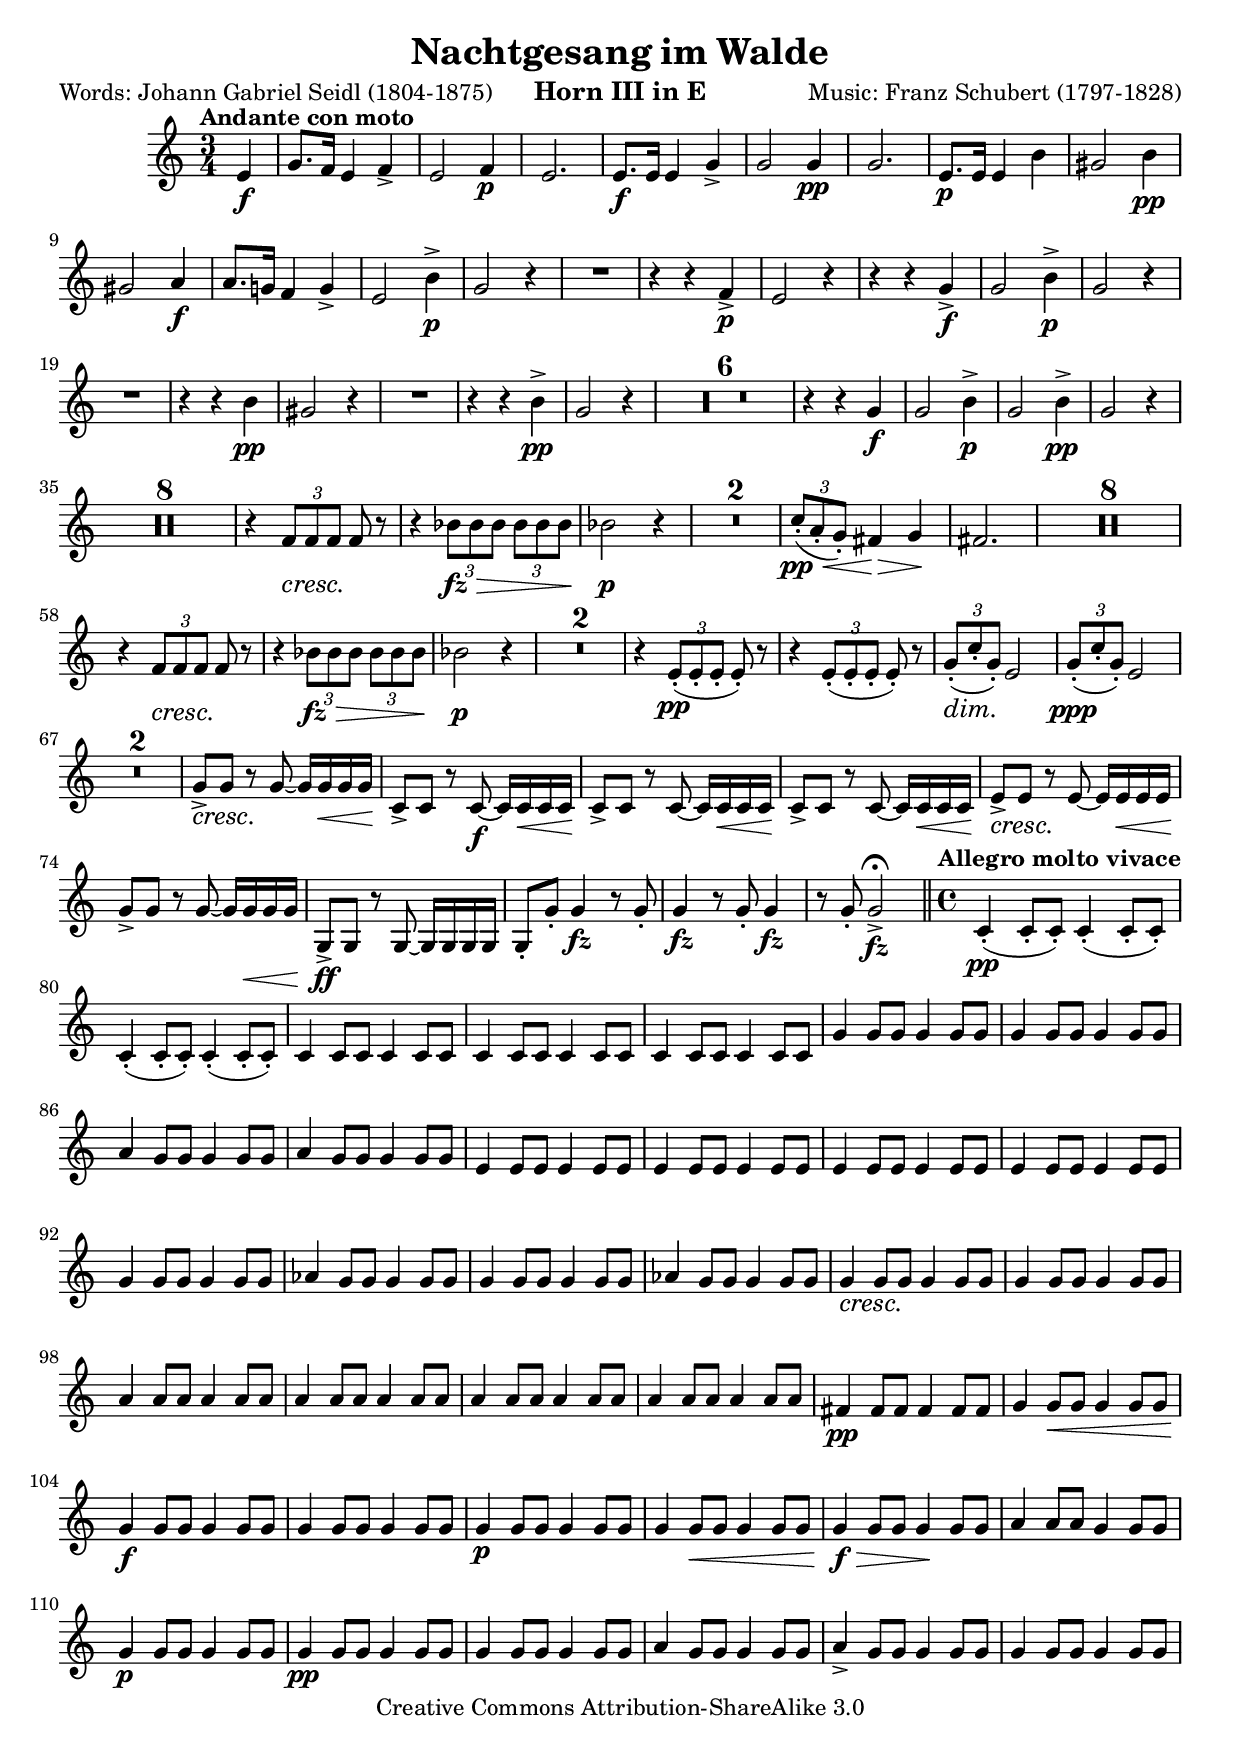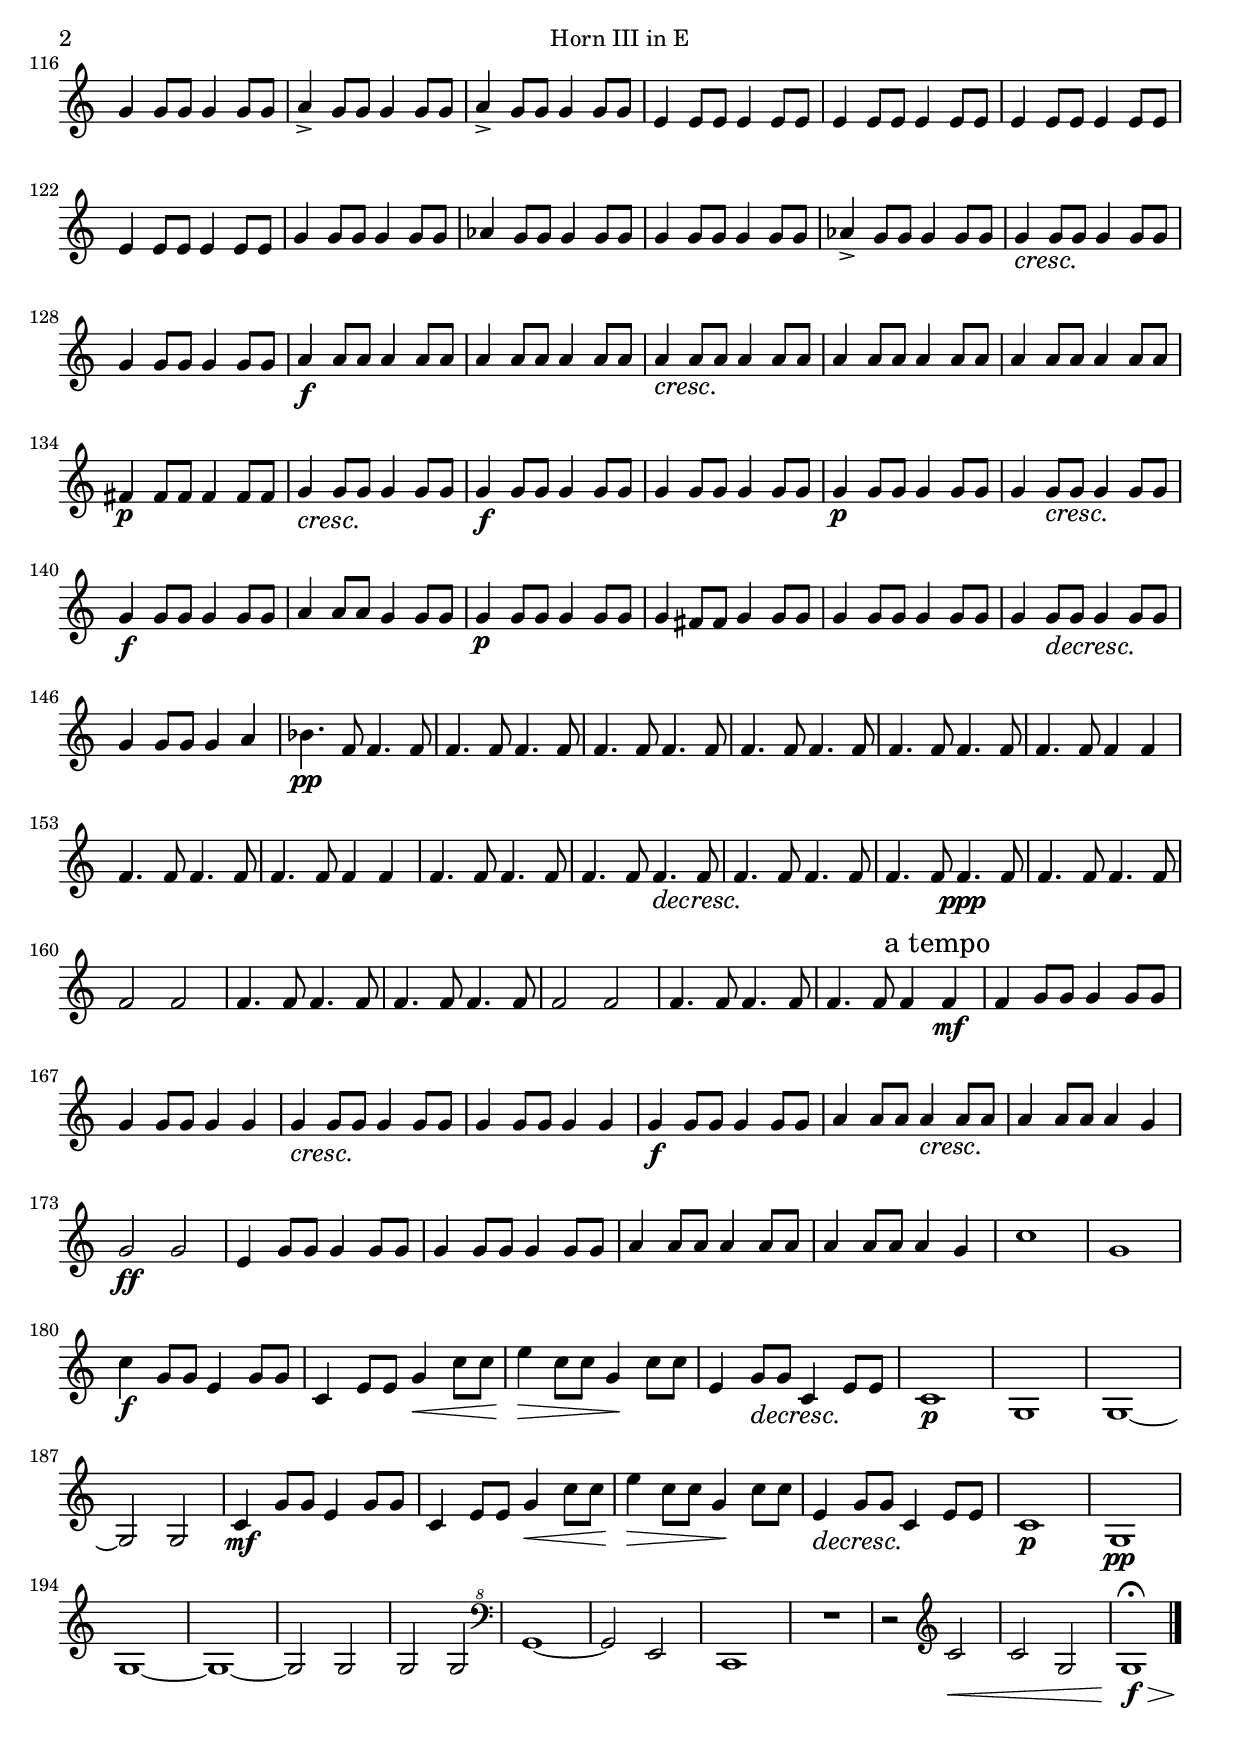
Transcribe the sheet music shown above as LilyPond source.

\version "2.13.43"

\include "defs.ily"
\version "2.13.42"

hornThree = \relative c'
{
  \transposition e
  e4\f |
  g8. f16 e4 f-> |
  e2 f4\p |
  e2. |
  e8.\f e16 e4 g-> |
  g2 g4\pp |
  g2. |
  e8.\p e16 e4 b' |
  gis2 b4\pp |
  gis2 a4\f |
  a8. g16 f4 g-> |
  e2 b'4->\p |
  g2 r4 |
  R2. |
  r4 r f->\p |
  e2 r4 |
  r r g4->\f |
  g2 b4->\p |
  g2 r4 |
  R2. |
  r4 r b\pp |
  gis2 r4 |
  R2. |
  r4 r b->\pp |
  g2 r4 |
  R2.*6 |
  r4 r g\f |
  g2 b4->\p |
  g2 b4->\pp |
  g2 r4 |
  R2.*8 |
  r4 \times 2/3 {f8\justCresc f f} f8 r |
  r4 \times 2/3 {bes8\fz\> bes bes} \times 2/3 {bes bes bes} |
  bes2\p r4 |
  R2.*2 |
  \times 2/3 {c8-.(\pp\< a-. g-.)} fis4\> g\! |
  fis2. |
  R2.*8 |
  r4 \times 2/3 {f8\justCresc f f} f8 r |
  r4 \times 2/3 {bes8\fz\> bes bes} \times 2/3 {bes bes bes} |
  bes2\p r4 |
  R2.*2 |
  r4 \times 2/3 {e,8-.(\pp e-. e-.} e8-.) r |
  r4 \times 2/3 {e8-.( e-. e-.} e8-.) r |
  \times 2/3 {g8-.(\justDim c-. g-.)} e2 |
  \times 2/3 {g8-.(\ppp c-. g-.)} e2 |
  R2.*2 |
  g8->\justCresc g r g~ g16 g\< g g |
  c,8->\! c r c~\f c16 c\< c c |
  \repeat unfold 2 {c8->\! c r c~ c16 c\< c c |}
  e8->\justCresc e r e~ e16 e\< e e |
  g8->\! g r g~ g16 g\< g g |
  g,8->\ff g r g~ g16 g g g |
  g8-. g'-. g4\fz r8 g-. |
  g4\fz r8 g-. g4\fz |
  r8 g-. g2->\fz\fermata |

  %4/4
  s1*0\pp \repeat unfold 4 {c,4-.( c8-. c-.)} |
  \repeat unfold 6 {c4 c8 c} |
  \repeat unfold 4 {g'4 g8 g} |
  \repeat unfold 2 {a4 g8 g g4 g8 g} |
  \repeat unfold 8 {e4 e8 e} |
  \repeat unfold 2
  {
    g4 g8 g g4 g8 g |
    aes4 g8 g g4 g8 g |
  }
  s1*0\justCresc \repeat unfold 4 {g4 g8 g} |
  \repeat unfold 8 {a4 a8 a} |
  s1*0\pp \repeat unfold 2 {fis4 fis8 fis} |
  g4 g8\< g g4 g8 g |
  s1*0\f \repeat unfold 4 {g4 g8 g} |
  s1*0\p \repeat unfold 2 {g4 g8 g} |
  g4 g8\< g g4 g8 g |
  g4\f\> g8 g g4\! g8 g |
  a4 a8 a g4 g8 g |
  s1*0\p \repeat unfold 2 {g4 g8 g} |
  s1*0\pp \repeat unfold 4 {g4 g8 g} |
  a4 g8 g g4 g8 g |
  a4-> g8 g g4 g8 g |
  \repeat unfold 4 {g4 g8 g} |
  \repeat unfold 2 {a4-> g8 g g4 g8 g} |
  \repeat unfold 8 {e4 e8 e} |
  \repeat unfold 2 {g4 g8 g} |
  aes4 g8 g g4 g8 g |
  \repeat unfold 2 {g4 g8 g} |
  aes4-> g8 g g4 g8 g |
  s1*0\justCresc \repeat unfold 4 {g4 g8 g} |
  s1*0\f \repeat unfold 4 {a4 a8 a} |
  s1*0\justCresc \repeat unfold 6 {a4 a8 a} |
  s1*0\p \repeat unfold 2 {fis4 fis8 fis} |
  s1*0\justCresc \repeat unfold 2 {g4 g8 g} |
  s1*0\f \repeat unfold 4 {g4 g8 g} |
  s1*0\p \repeat unfold 2 {g4 g8 g} |
  g4 g8\justCresc g g4 g8 g |
  s1*0\f \repeat unfold 2 {g4 g8 g} |
  a4 a8 a g4 g8 g |
  s1*0\p \repeat unfold 2 {g4 g8 g} |
  g4 fis8 fis g4 g8 g |
  \repeat unfold 2 {g4 g8 g} |
  g4 g8\justDecresc g g4 g8 g |
  g4 g8 g g4 a |

  %un poco ritard
  bes4.\pp f8 f4. f8 |
  \repeat unfold 9 {f4. f8} f4 f |
  \repeat unfold 3 {f4. f8} f4 f |
  \repeat unfold 3 {f4. f8} f4.\justDecresc f8 |
  \repeat unfold 3 {f4. f8} f4.\ppp f8 |
  \repeat unfold 2 {f4. f8} |
  f2 f |
  \repeat unfold 4 {f4. f8} |
  f2 f |
  \repeat unfold 3 {f4. f8} f4

  %a tempo
  f\mf |
  f4 g8 g g4 g8 g |
  g4 g8 g g4 g |
  g4\justCresc g8 g g4 g8 g |
  g4 g8 g g4 g |
  g4\f g8 g g4 g8 g |
  a4 a8 a a4\justCresc a8 a |
  a4 a8 a a4 g |
  g2\ff g |
  e4 g8 g g4 g8 g |
  \repeat unfold 2 {g4 g8 g} |
  \repeat unfold 2 {a4 a8 a} |
  a4 a8 a a4 g |
  c1 |
  g |
  c4\f g8 g e4 g8 g |
  c,4 e8 e g4\< c8 c |
  e4\> c8 c g4\! c8 c |
  e,4 g8\justDecresc g c,4 e8 e |
  c1\p |
  g |
  g~ |
  g2 g |
  c4\mf g'8 g e4 g8 g |
  c,4 e8 e g4\< c8 c |
  e4\> c8 c g4\! c8 c |
  e,4\justDecresc g8 g c,4 e8 e |
  c1\p |
  g\pp |
  g~ |
  g~ |
  g2 g |
  g g |
  \clef "bass^8"
  g1~ |
  g2 e |
  c1 |
  R1 |
  r2 \clef treble c'\< |
  c g |
  << {g1\fermata} {s2..\f\> s8\!} >> |
}


notes = \hornThree
instrument = "Horn III in E"

\version "2.13.43"

\include "header.ily"

\score
{
  \new Staff
  {
    << \notes \outline >>
  }
}

